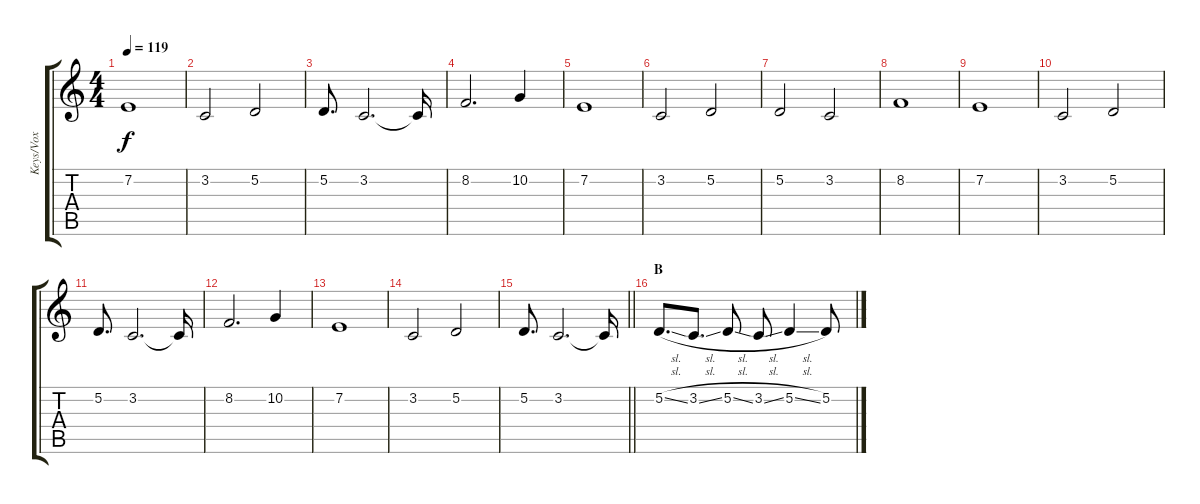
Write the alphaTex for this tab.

\track ("Keys/Vox" "Keys/Vox") {instrument lead2sawtooth}
\staff {score tabs}
\tuning (D4 A3 F3 C3 G2 C2) {hide}
\ts (4 4)
\tempo 119
\clef g2
\ks c
7.2.1{dy f} |
3.2.2 5.2.2 |
5.2.8{d} 3.2.2{d} 3.2{t}.16 |
8.2.2{d} 10.2.4 |
7.2.1 |
3.2.2 5.2.2 |
5.2.2 3.2.2 |
8.2.1 |
7.2.1 |
3.2.2 5.2.2 |
5.2.8{d} 3.2.2{d} 3.2{t}.16 |
8.2.2{d} 10.2.4 |
7.2.1 |
3.2.2 5.2.2 |
\barLineRight lightlight
5.2.8{d} 3.2.2{d} 3.2{t}.16 |
\section ("" "B")
5.2{sl}.8{d} 3.2{sl}.8{d} 5.2{sl}.8 3.2{sl}.8 5.2{sl}.4 5.2.8
